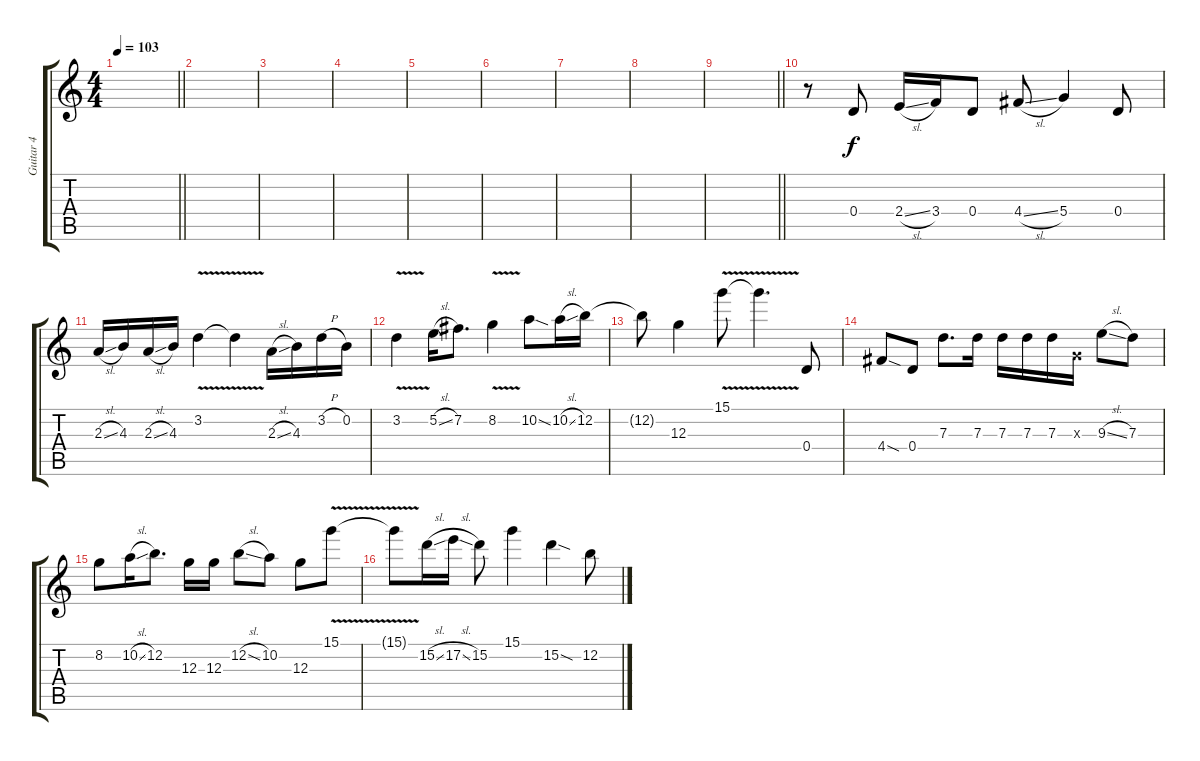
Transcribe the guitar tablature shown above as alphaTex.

\track ("Guitar 4" "Guitar 4") {instrument acousticguitarsteel}
\staff {score tabs}
\tuning (E4 B3 G3 D3 A2 E2) {hide}
\ts (4 4)
\tempo 103
\clef g2
\barLineRight lightlight
\ks c
|
|
|
|
|
|
|
|
\barLineRight lightlight
|
r.8 0.4.8 2.4{sl}.16 3.4.16 0.4.8 4.4{sl}.8 5.4.4 0.4.8 |
2.3{sl}.16 4.3.16 2.3{sl}.16 4.3.16 3.2{v}.4 3.2{t}.4 2.3{sl}.16 4.3.16 3.2{h}.16 0.2.16 |
3.2{v}.4 5.2{sl}.16 7.2.8{d} 8.2{v}.4 10.2{sod}.8 10.2{sl}.16 12.2.16 |
12.2{t}.8 12.3.4 15.1{v}.8 15.1{t}.4{d} 0.4.8 |
4.4{sod}.8 0.4.8 7.3.8{d} 7.3.16 7.3.16 7.3.16 7.3.16 0.3{x}.16 9.3{sl}.8 7.3.8 |
8.2.8 10.2{sl}.16 12.2.8{d} 12.3.16 12.3.16 12.2{sl}.8 10.2.8 12.3.8 15.1{v}.8 |
15.1{t}.8 15.2{sl}.16 17.2{sl}.16 15.2.8 15.1.4 15.2{sod}.4 12.2.8
